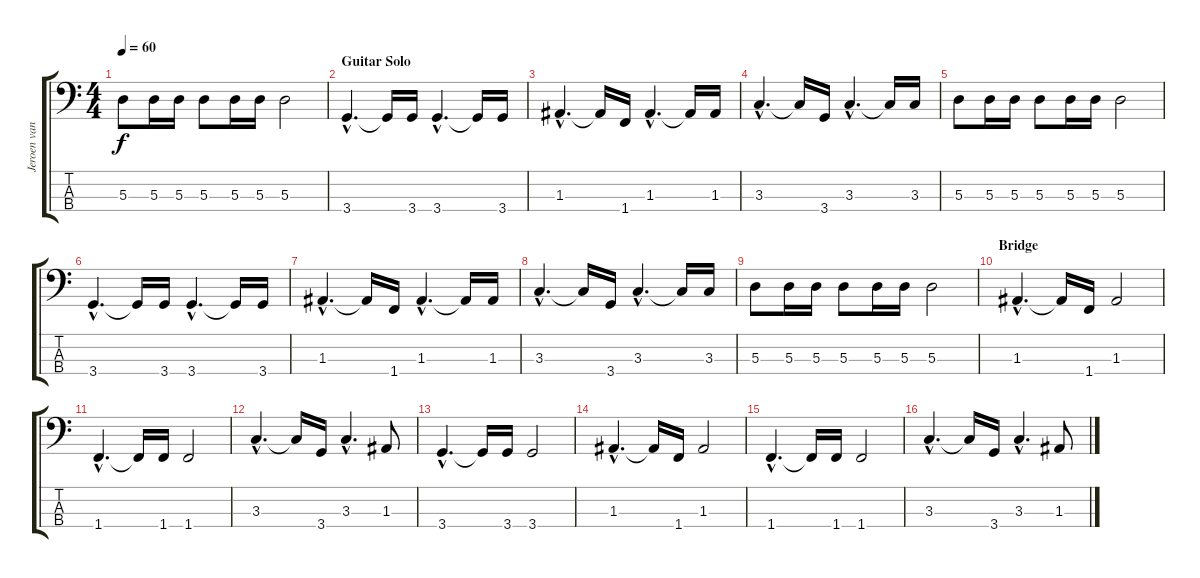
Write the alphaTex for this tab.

\track ("Jeroen van Veen" "Jeroen van") {instrument electricbasspick}
\staff {score tabs}
\tuning (G2 D2 A1 E1) {hide}
\ts (4 4)
\tempo 60
\clef f4
\ks c
5.3.8{dy f} 5.3.16 5.3.16 5.3.8 5.3.16 5.3.16 5.3.2 |
\section ("" "Guitar Solo")
3.4{hac}.4{d} 3.4{t}.16 3.4.16 3.4{hac}.4{d} 3.4{t}.16 3.4.16 |
1.3{hac}.4{d} 1.3{t}.16 1.4.16 1.3{hac}.4{d} 1.3{t}.16 1.3.16 |
3.3{hac}.4{d} 3.3{t}.16 3.4.16 3.3{hac}.4{d} 3.3{t}.16 3.3.16 |
5.3.8 5.3.16 5.3.16 5.3.8 5.3.16 5.3.16 5.3.2 |
3.4{hac}.4{d} 3.4{t}.16 3.4.16 3.4{hac}.4{d} 3.4{t}.16 3.4.16 |
1.3{hac}.4{d} 1.3{t}.16 1.4.16 1.3{hac}.4{d} 1.3{t}.16 1.3.16 |
3.3{hac}.4{d} 3.3{t}.16 3.4.16 3.3{hac}.4{d} 3.3{t}.16 3.3.16 |
5.3.8 5.3.16 5.3.16 5.3.8 5.3.16 5.3.16 5.3.2 |
\section ("" "Bridge")
1.3{hac}.4{d} 1.3{t}.16 1.4.16 1.3.2 |
1.4{hac}.4{d} 1.4{t}.16 1.4.16 1.4.2 |
3.3{hac}.4{d} 3.3{t}.16 3.4.16 3.3{hac}.4{d} 1.3.8 |
3.4{hac}.4{d} 3.4{t}.16 3.4.16 3.4.2 |
1.3{hac}.4{d} 1.3{t}.16 1.4.16 1.3.2 |
1.4{hac}.4{d} 1.4{t}.16 1.4.16 1.4.2 |
3.3{hac}.4{d} 3.3{t}.16 3.4.16 3.3{hac}.4{d} 1.3.8
